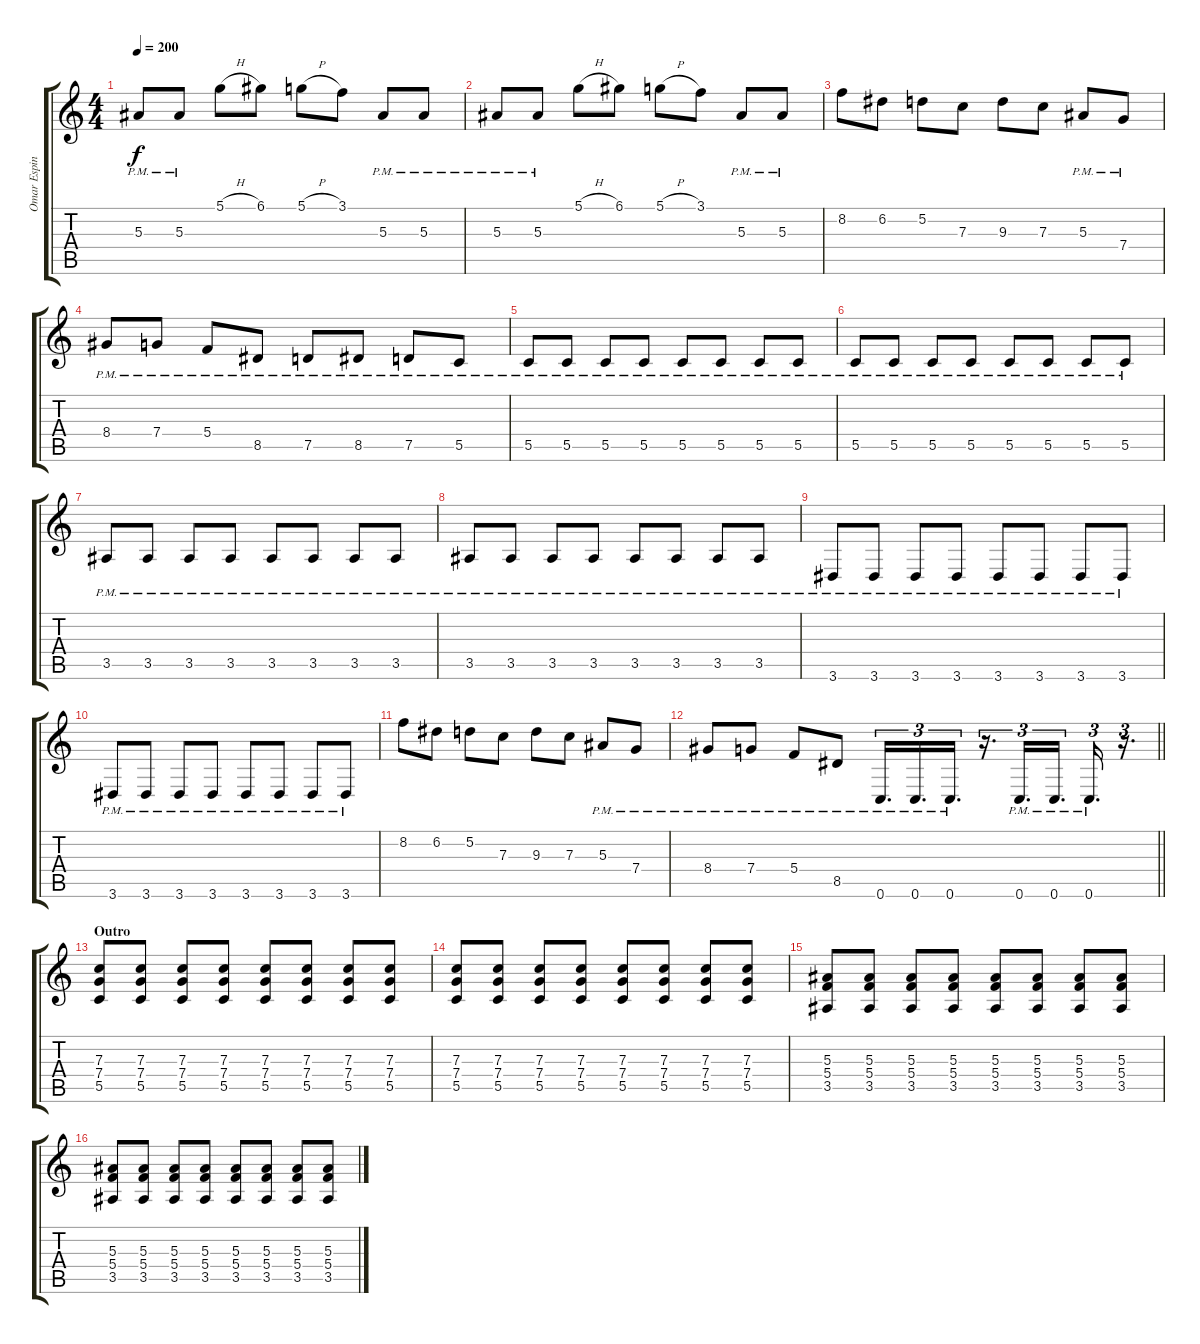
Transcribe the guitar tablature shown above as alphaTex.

\track ("Omar Espina - Guitar" "Omar Espin") {instrument distortionguitar}
\staff {score tabs}
\tuning (D4 A3 F3 C3 G2 C2) {hide}
\ts (4 4)
\tempo 200
\clef g2
\ks c
5.3{pm}.8{dy f} 5.3{pm}.8 5.1{h}.8 6.1.8 5.1{h}.8 3.1.8 5.3{pm}.8 5.3{pm}.8 |
5.3{pm}.8 5.3{pm}.8 5.1{h}.8 6.1.8 5.1{h}.8 3.1.8 5.3{pm}.8 5.3{pm}.8 |
8.2.8 6.2.8 5.2.8 7.3.8 9.3.8 7.3.8 5.3{pm}.8 7.4{pm}.8 |
8.4{pm}.8 7.4{pm}.8 5.4{pm}.8 8.5{pm}.8 7.5{pm}.8 8.5{pm}.8 7.5{pm}.8 5.5{pm}.8 |
5.5{pm}.8 5.5{pm}.8 5.5{pm}.8 5.5{pm}.8 5.5{pm}.8 5.5{pm}.8 5.5{pm}.8 5.5{pm}.8 |
5.5{pm}.8 5.5{pm}.8 5.5{pm}.8 5.5{pm}.8 5.5{pm}.8 5.5{pm}.8 5.5{pm}.8 5.5{pm}.8 |
3.5{pm}.8 3.5{pm}.8 3.5{pm}.8 3.5{pm}.8 3.5{pm}.8 3.5{pm}.8 3.5{pm}.8 3.5{pm}.8 |
3.5{pm}.8 3.5{pm}.8 3.5{pm}.8 3.5{pm}.8 3.5{pm}.8 3.5{pm}.8 3.5{pm}.8 3.5{pm}.8 |
3.6{pm}.8 3.6{pm}.8 3.6{pm}.8 3.6{pm}.8 3.6{pm}.8 3.6{pm}.8 3.6{pm}.8 3.6{pm}.8 |
3.6{pm}.8 3.6{pm}.8 3.6{pm}.8 3.6{pm}.8 3.6{pm}.8 3.6{pm}.8 3.6{pm}.8 3.6{pm}.8 |
8.2.8 6.2.8 5.2.8 7.3.8 9.3.8 7.3.8 5.3{pm}.8 7.4{pm}.8 |
\barLineRight lightlight
8.4{pm}.8 7.4{pm}.8 5.4{pm}.8 8.5{pm}.8 0.6{pm}.16{d tu (3 2)} 0.6{pm}.16{d tu (3 2)} 0.6{pm}.16{d tu (3 2)} r.16{d tu (3 2)} 0.6{pm}.16{d tu (3 2)} 0.6{pm}.16{d tu (3 2)} 0.6{pm}.16{d tu (3 2)} r.16{d tu (3 2)} |
\section ("" "Outro")
(7.3 7.4 5.5).8{volume 8} (7.3 7.4 5.5).8 (7.3 7.4 5.5).8 (7.3 7.4 5.5).8 (7.3 7.4 5.5).8 (7.3 7.4 5.5).8 (7.3 7.4 5.5).8 (7.3 7.4 5.5).8 |
(7.3 7.4 5.5).8 (7.3 7.4 5.5).8 (7.3 7.4 5.5).8 (7.3 7.4 5.5).8 (7.3 7.4 5.5).8 (7.3 7.4 5.5).8 (7.3 7.4 5.5).8 (7.3 7.4 5.5).8 |
(5.3 5.4 3.5).8 (5.3 5.4 3.5).8 (5.3 5.4 3.5).8 (5.3 5.4 3.5).8 (5.3 5.4 3.5).8 (5.3 5.4 3.5).8 (5.3 5.4 3.5).8 (5.3 5.4 3.5).8 |
(5.3 5.4 3.5).8 (5.3 5.4 3.5).8 (5.3 5.4 3.5).8 (5.3 5.4 3.5).8 (5.3 5.4 3.5).8 (5.3 5.4 3.5).8 (5.3 5.4 3.5).8 (5.3 5.4 3.5).8
